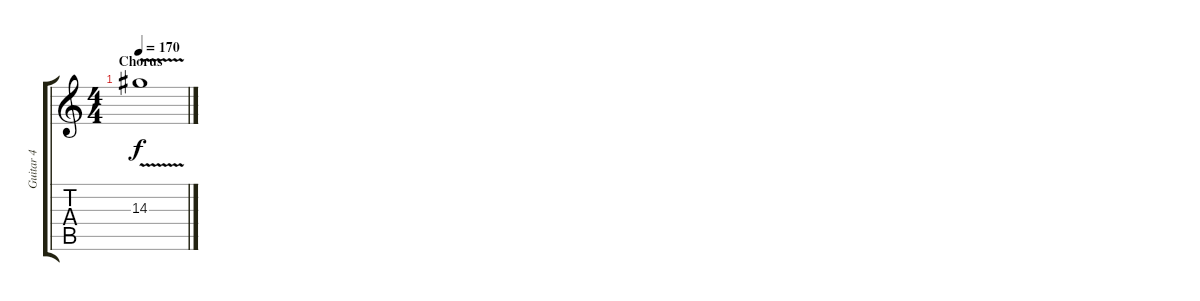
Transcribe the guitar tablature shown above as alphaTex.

\track ("Guitar 4" "Guitar 4") {instrument overdrivenguitar}
\staff {score tabs}
\tuning (Eb4 Bb3 Gb3 Db3 Ab2 Eb2) {hide}
\ts (4 4)
\section ("" "Chorus")
\tempo 170
\clef g2
\ks c
14.3{v}.1{dy f}
